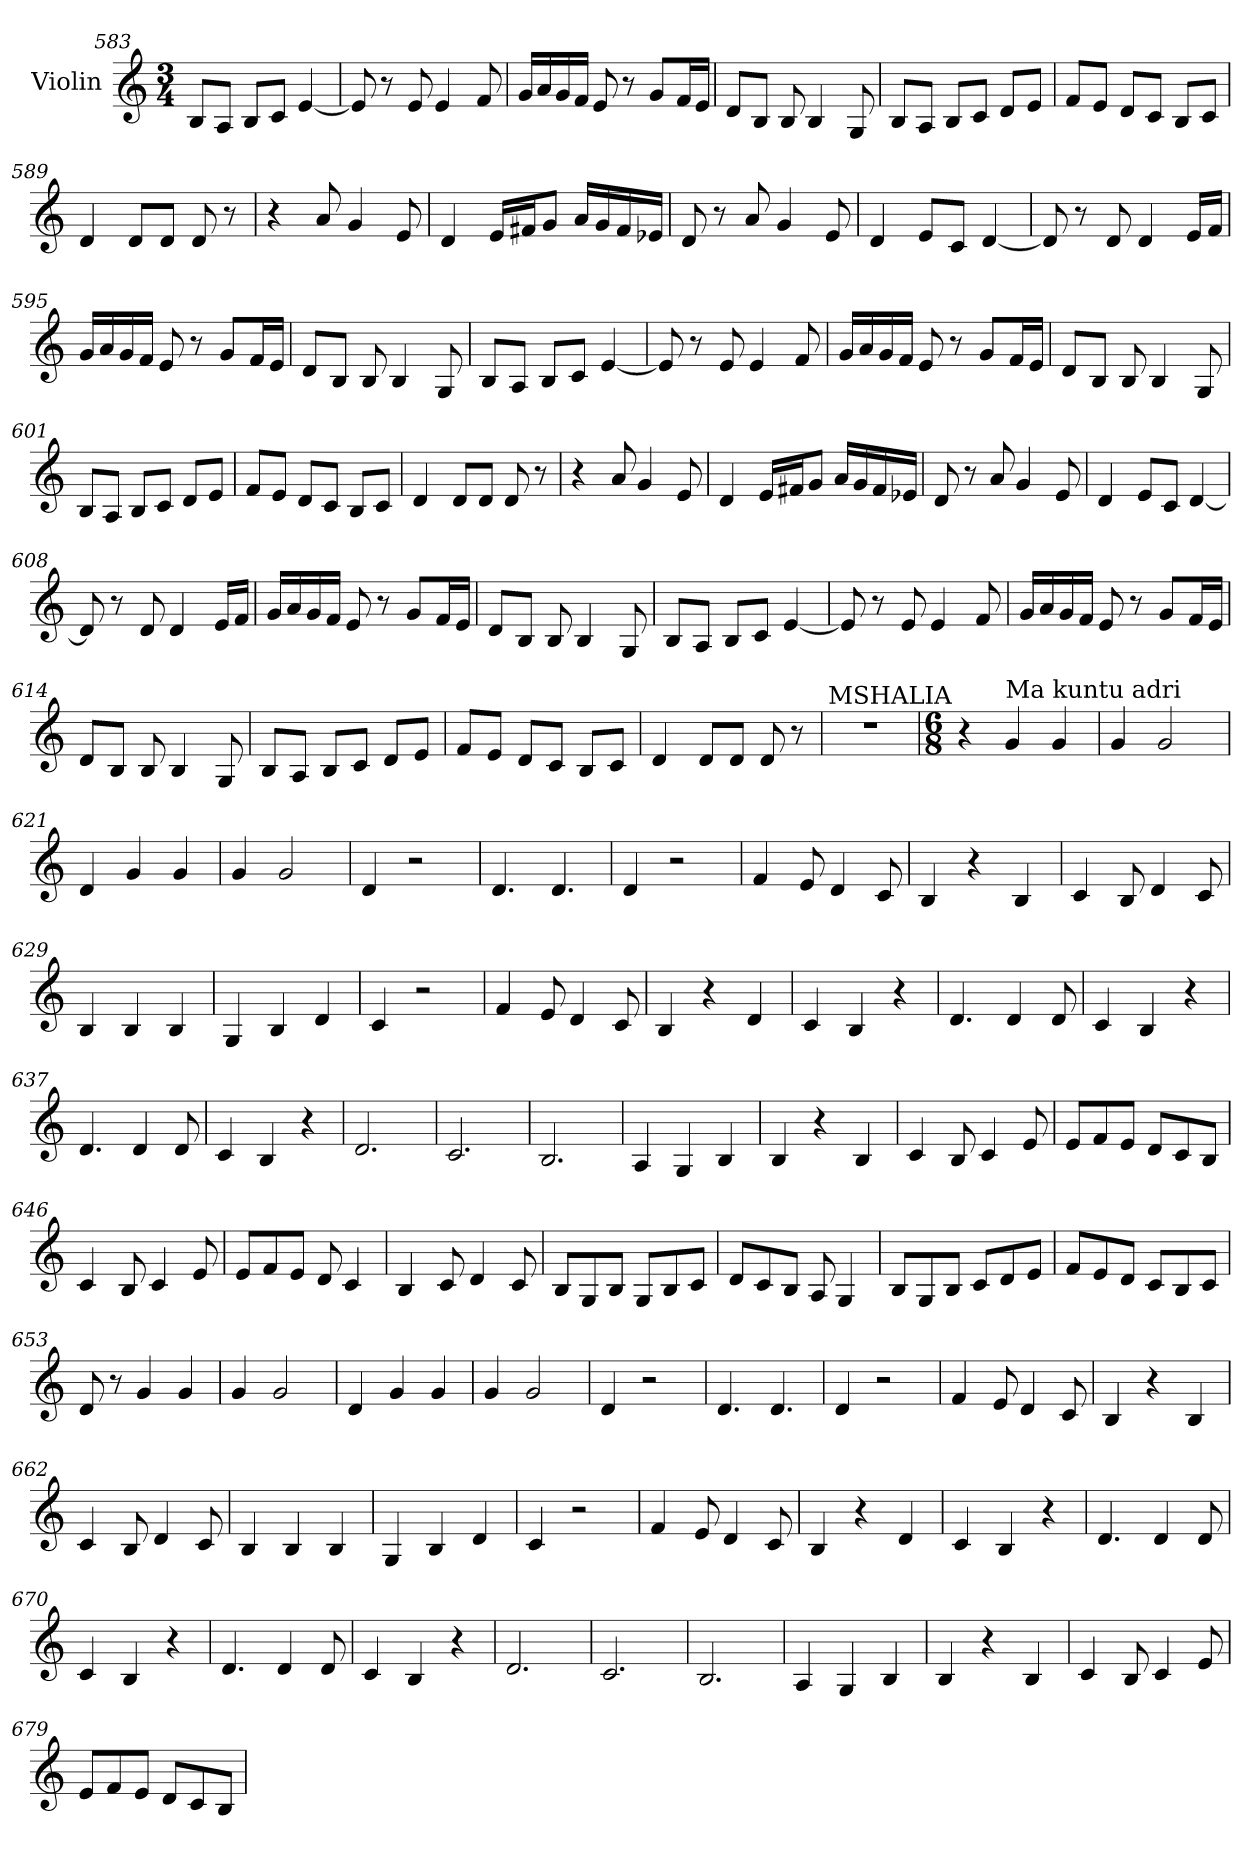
**kern
*part1
*staff1
*I"Violin
*clefG2
*k[]
*C:
*M3/4
=583
8B/L
8A/J
8B/L
8c/J
[4e/
=584
8e/]
8r
8e/
4e/
8f/
!!LO:PB:g=z
=585
16g/LL
16a/
16g/
16f/JJ
8e/
8r
8g/L
16f/L
16e/JJ
!!LO:PB:g=z
=586
8d/L
8B/J
8B/
4B/
8G/
=587
8B/L
8A/J
8B/L
8c/J
8d/L
8e/J
=588
8f/L
8e/J
8d/L
8c/J
8B/L
8c/J
=589
4d/
8d/L
8d/J
8d/
8r
!!LO:PB:g=z
=590
4r
8a/
4g/
8e/
=591
4d/
16e/LL
16f#X/J
8g/J
16a/LL
16g/
16f#/
16e-X/JJ
!!LO:PB:g=z
=592
8d/
8r
8a/
4g/
8e/
=593
4d/
8e/L
8c/J
[4d/
=594
8d/]
8r
8d/
4d/
16e/LL
16f/JJ
=595
16g/LL
16a/
16g/
16f/JJ
8e/
8r
8g/L
16f/L
16e/JJ
!!LO:PB:g=z
=596
8d/L
8B/J
8B/
4B/
8G/
=597
8B/L
8A/J
8B/L
8c/J
[4e/
!!LO:PB:g=z
=598
8e/]
8r
8e/
4e/
8f/
=599
16g/LL
16a/
16g/
16f/JJ
8e/
8r
8g/L
16f/L
16e/JJ
=600
8d/L
8B/J
8B/
4B/
8G/
!!LO:PB:g=z
=601
8B/L
8A/J
8B/L
8c/J
8d/L
8e/J
=602
8f/L
8e/J
8d/L
8c/J
8B/L
8c/J
!!LO:PB:g=z
=603
4d/
8d/L
8d/J
8d/
8r
=604
4r
8a/
4g/
8e/
=605
4d/
16e/LL
16f#X/J
8g/J
16a/LL
16g/
16f#/
16e-X/JJ
=606
8d/
8r
8a/
4g/
8e/
!!LO:PB:g=z
=607
4d/
8e/L
8c/J
[4d/
=608
8d/]
8r
8d/
4d/
16e/LL
16f/JJ
!!LO:PB:g=z
=609
16g/LL
16a/
16g/
16f/JJ
8e/
8r
8g/L
16f/L
16e/JJ
=610
8d/L
8B/J
8B/
4B/
8G/
=611
8B/L
8A/J
8B/L
8c/J
[4e/
=612
8e/]
8r
8e/
4e/
8f/
!!LO:PB:g=z
=613
16g/LL
16a/
16g/
16f/JJ
8e/
8r
8g/L
16f/L
16e/JJ
=614
8d/L
8B/J
8B/
4B/
8G/
=615
8B/L
8A/J
8B/L
8c/J
8d/L
8e/J
=616
8f/L
8e/J
8d/L
8c/J
8B/L
8c/J
!!LO:PB:g=z
=617
4d/
8d/L
8d/J
8d/
8r
=618
!LO:TX:a:t=MSHALIA
2.r
=619
*M6/8
*MM120
4r
!LO:TX:a:t=Ma kuntu adri
4g/
4g/
!!LO:PB:g=z
=620
4g/
2g/
=621
4d/
4g/
4g/
=622
4g/
2g/
=623
4d/
2r
=624
4.d/
4.d/
!!LO:PB:g=z
=625
4d/
2r
=626
4f/
8e/
4d/
8c/
=627
4B/
4r
4B/
!!LO:PB:g=z
=628
4c/
8B/
4d/
8c/
=629
4B/
4B/
4B/
=630
4G/
4B/
4d/
=631
4c/
2r
!!LO:PB:g=z
=632
4f/
8e/
4d/
8c/
=633
4B/
4r
4d/
=634
4c/
4B/
4r
!!LO:PB:g=z
=635
4.d/
4d/
8d/
=636
4c/
4B/
4r
=637
4.d/
4d/
8d/
=638
4c/
4B/
4r
!!LO:PB:g=z
=639
2.d/
=640
2.c/
=641
2.B/
=642
4A/
4G/
4B/
!!LO:PB:g=z
=643
4B/
4r
4B/
=644
4c/
8B/
4c/
8e/
=645
8e/L
8f/
8e/J
8d/L
8c/
8B/J
=646
4c/
8B/
4c/
8e/
!!LO:PB:g=z
=647
8e/L
8f/
8e/J
8d/
4c/
=648
4B/
8c/
4d/
8c/
!!LO:PB:g=z
=649
8B/L
8G/
8B/J
8G/L
8B/
8c/J
=650
8d/L
8c/
8B/J
8A/
4G/
=651
8B/L
8G/
8B/J
8c/L
8d/
8e/J
!!LO:PB:g=z
=652
8f/L
8e/
8d/J
8c/L
8B/
8c/J
=653
8d/
8r
4g/
4g/
!!LO:PB:g=z
=654
4g/
2g/
=655
4d/
4g/
4g/
=656
4g/
2g/
=657
4d/
2r
=658
4.d/
4.d/
!!LO:PB:g=z
=659
4d/
2r
=660
4f/
8e/
4d/
8c/
=661
4B/
4r
4B/
!!LO:PB:g=z
=662
4c/
8B/
4d/
8c/
=663
4B/
4B/
4B/
=664
4G/
4B/
4d/
=665
4c/
2r
!!LO:PB:g=z
=666
4f/
8e/
4d/
8c/
=667
4B/
4r
4d/
=668
4c/
4B/
4r
=669
4.d/
4d/
8d/
=670
4c/
4B/
4r
=671
4.d/
4d/
8d/
=672
4c/
4B/
4r
!!LO:PB:g=z
=673
2.d/
=674
2.c/
=675
2.B/
=676
4A/
4G/
4B/
!!LO:PB:g=z
=677
4B/
4r
4B/
=678
4c/
8B/
4c/
8e/
=679
8e/L
8f/
8e/J
8d/L
8c/
8B/J
=
*-
